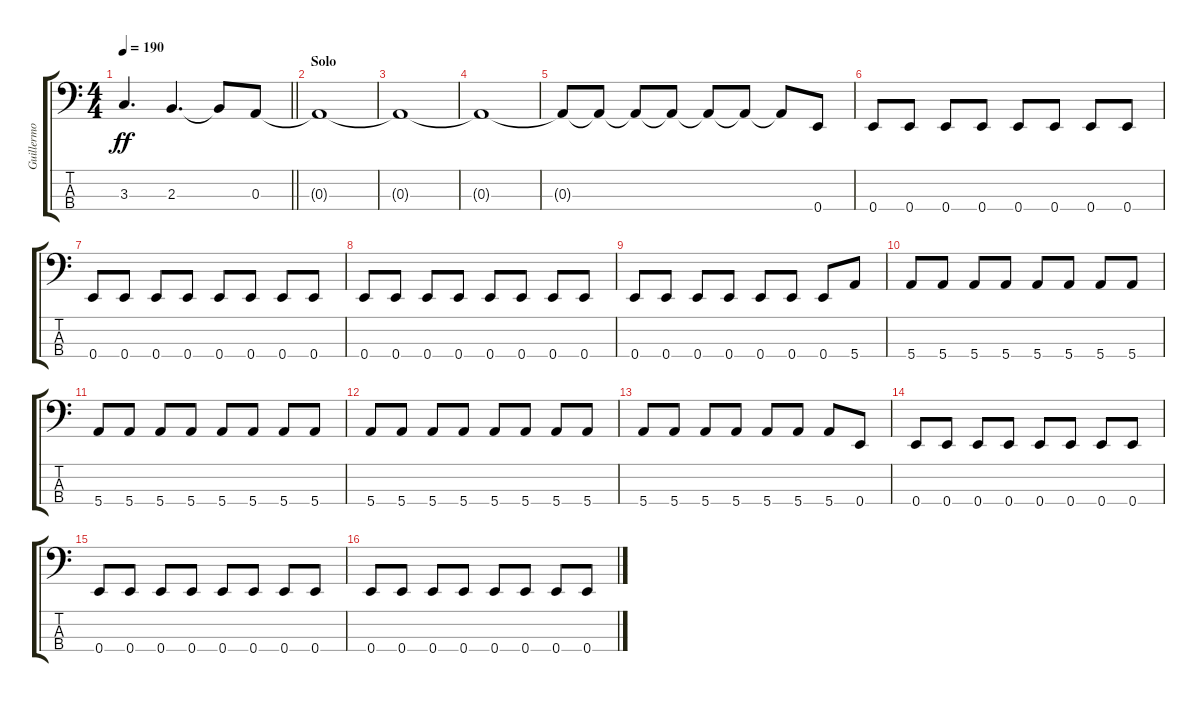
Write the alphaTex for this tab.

\track ("Guillermo Sánchez" "Guillermo ") {instrument electricbassfinger}
\staff {score tabs}
\tuning (G2 D2 A1 E1) {hide}
\ts (4 4)
\tempo 190
\clef f4
\barLineRight lightlight
\ks c
3.3{t}.4{d dy ff} 2.3.4{d} 2.3{t}.8 0.3.8 |
\section ("" "Solo")
0.3{t}.1 |
0.3{t}.1 |
0.3{t}.1 |
0.3{t}.8 0.3{t}.8 0.3{t}.8 0.3{t}.8 0.3{t}.8 0.3{t}.8 0.3{t}.8 0.4.8 |
0.4.8 0.4.8 0.4.8 0.4.8 0.4.8 0.4.8 0.4.8 0.4.8 |
0.4.8 0.4.8 0.4.8 0.4.8 0.4.8 0.4.8 0.4.8 0.4.8 |
0.4.8 0.4.8 0.4.8 0.4.8 0.4.8 0.4.8 0.4.8 0.4.8 |
0.4.8 0.4.8 0.4.8 0.4.8 0.4.8 0.4.8 0.4.8 5.4.8 |
5.4.8 5.4.8 5.4.8 5.4.8 5.4.8 5.4.8 5.4.8 5.4.8 |
5.4.8 5.4.8 5.4.8 5.4.8 5.4.8 5.4.8 5.4.8 5.4.8 |
5.4.8 5.4.8 5.4.8 5.4.8 5.4.8 5.4.8 5.4.8 5.4.8 |
5.4.8 5.4.8 5.4.8 5.4.8 5.4.8 5.4.8 5.4.8 0.4.8 |
0.4.8 0.4.8 0.4.8 0.4.8 0.4.8 0.4.8 0.4.8 0.4.8 |
0.4.8 0.4.8 0.4.8 0.4.8 0.4.8 0.4.8 0.4.8 0.4.8 |
0.4.8 0.4.8 0.4.8 0.4.8 0.4.8 0.4.8 0.4.8 0.4.8
